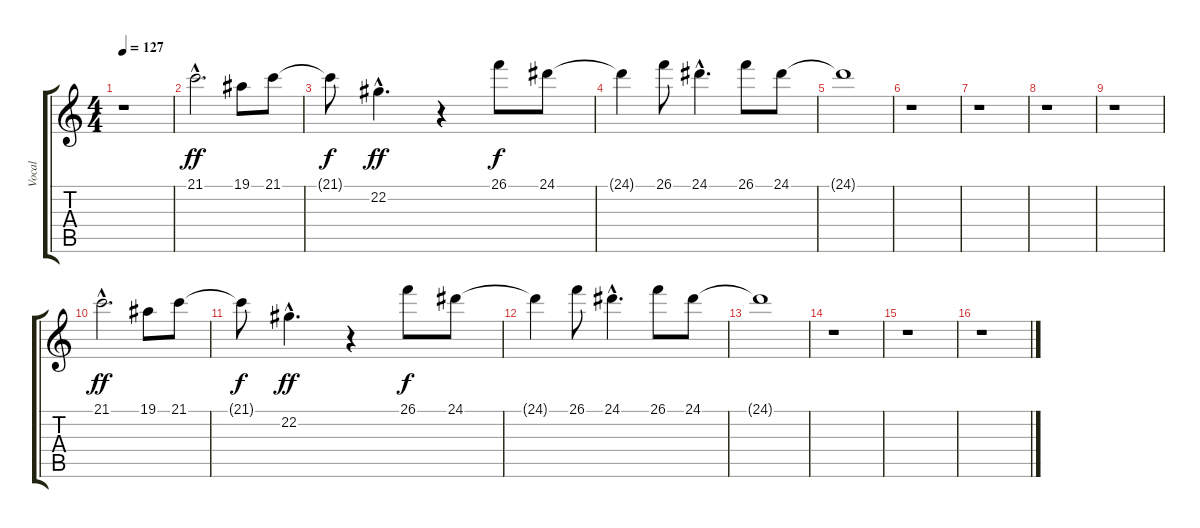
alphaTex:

\track ("Vocal" "Vocal") {instrument lead1square}
\staff {score tabs}
\tuning (Eb4 Bb3 Gb3 Db3 Ab2 Eb2) {hide}
\ts (4 4)
\tempo 127
\clef g2
\ks c
r.1{dy f} |
21.1{hac}.2{d dy ff} 19.1.8 21.1.8 |
21.1{t}.8{dy f} 22.2{hac}.4{d dy ff} r.4 26.1.8{dy f} 24.1.8 |
24.1{t}.4 26.1.8 24.1{hac}.4{d} 26.1.8 24.1.8 |
24.1{t}.1 |
r.1 |
r.1 |
r.1 |
r.1 |
21.1{hac}.2{d dy ff} 19.1.8 21.1.8 |
21.1{t}.8{dy f} 22.2{hac}.4{d dy ff} r.4 26.1.8{dy f} 24.1.8 |
24.1{t}.4 26.1.8 24.1{hac}.4{d} 26.1.8 24.1.8 |
24.1{t}.1 |
r.1 |
r.1 |
r.1
